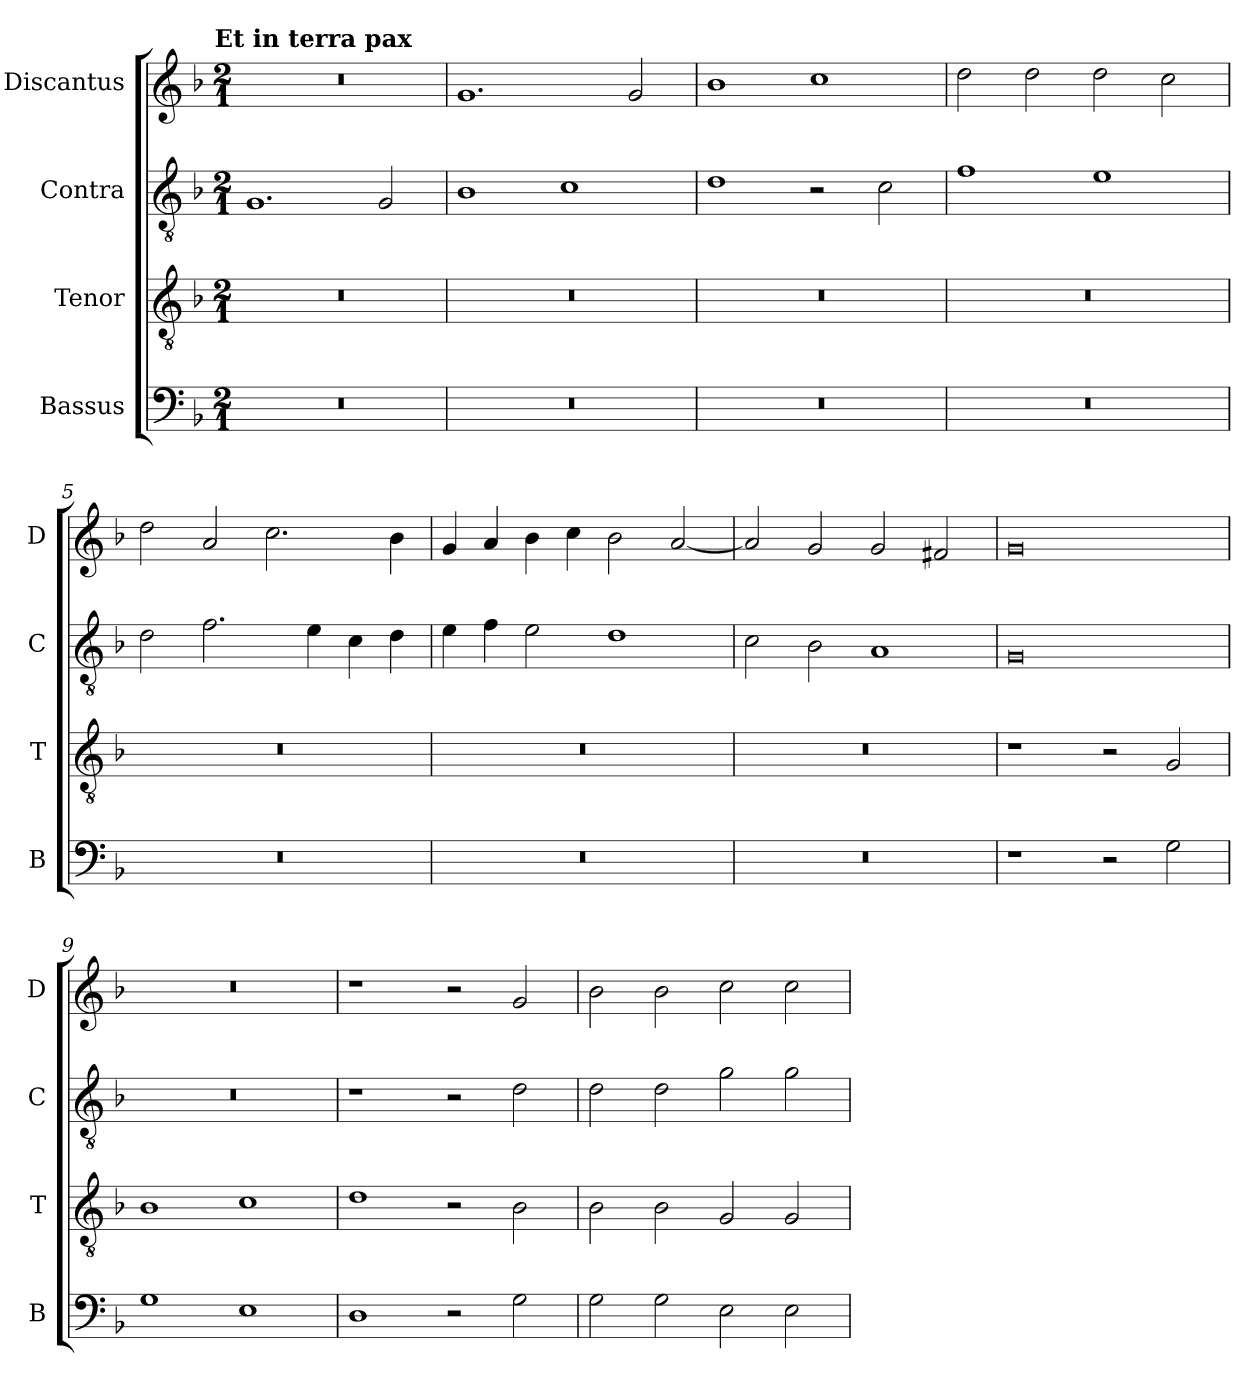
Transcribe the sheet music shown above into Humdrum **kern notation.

**kern	**kern	**kern	**kern
*part4	*part3	*part2	*part1
*staff4	*staff3	*staff2	*staff1
*I"Bassus	*I"Tenor	*I"Contra	*I"Discantus
*I'B	*I'T	*I'C	*I'D
*clefF4	*clefGv2	*clefGv2	*clefG2
*k[b-]	*k[b-]	*k[b-]	*k[b-]
!!LO:TX:omd:t=Et in terra pax
*M2/1	*M2/1	*M2/1	*M2/1
=1	=1	=1	=1
0r	0r	1.G	0r
.	.	2G/	.
=2	=2	=2	=2
0r	0r	1B-	1.g
.	.	1c	.
.	.	.	2g/
=3	=3	=3	=3
0r	0r	1d	1b-
.	.	2r	1cc
.	.	2c\	.
=4	=4	=4	=4
0r	0r	1f	2dd\
.	.	.	2dd\
.	.	1e	2dd\
.	.	.	2cc\
=5	=5	=5	=5
0r	0r	2d\	2dd\
.	.	2.f\	2a/
.	.	.	2.cc\
.	.	4e\	.
.	.	4c\	.
.	.	4d\	4b-\
=6	=6	=6	=6
0r	0r	4e\	4g/
.	.	4f\	4a/
.	.	2e\	4b-\
.	.	.	4cc\
.	.	1d	2b-\
.	.	.	[2a/
=7	=7	=7	=7
0r	0r	2c\	2a/]
.	.	2B-\	2g/
.	.	1A	2g/
.	.	.	2f#X/
=8	=8	=8	=8
1r	1r	0G	0g
2r	2r	.	.
2G\	2G/	.	.
=9	=9	=9	=9
1G	1B-	0r	0r
1E	1c	.	.
=10	=10	=10	=10
1D	1d	1r	1r
2r	2r	2r	2r
2G\	2B-\	2d\	2g/
=11	=11	=11	=11
2G\	2B-\	2d\	2b-\
2G\	2B-\	2d\	2b-\
2E\	2G/	2g\	2cc\
2E\	2G/	2g\	2cc\
=	=	=	=
*-	*-	*-	*-
